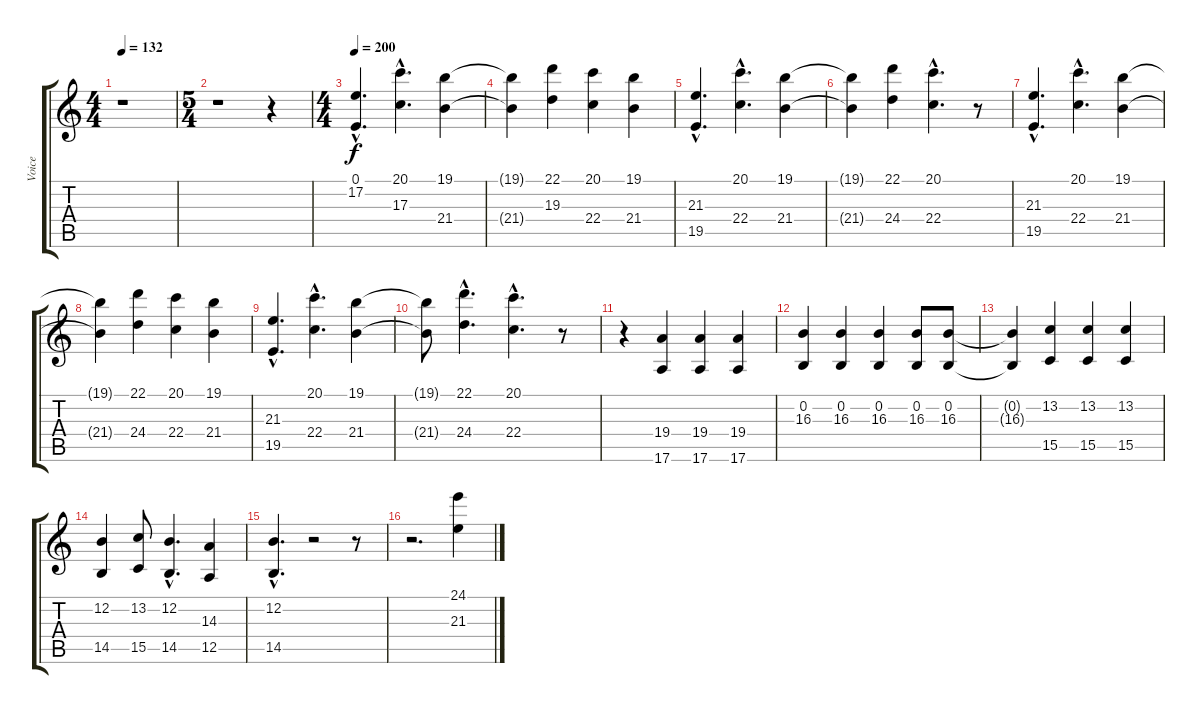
\track ("Voice" "Voice") {instrument churchorgan}
\staff {score tabs}
\tuning (E4 B3 G3 D3 A2 E2) {hide}
\ts (4 4)
\tempo 132
\clef g2
\ks c
r.1{dy f} |
\ts (5 4)
r.1 r.4 |
\ts (4 4)
\tempo 200
(0.1{hac} 17.2{hac}).4{d} (20.1{hac} 17.3{hac}).4{d} (19.1 21.4).4 |
(19.1{t} 21.4{t}).4 (22.1 19.3).4 (20.1 22.4).4 (19.1 21.4).4 |
(21.3{hac} 19.5{hac}).4{d} (20.1{hac} 22.4{hac}).4{d} (19.1 21.4).4 |
(19.1{t} 21.4{t}).4 (22.1 24.4).4 (20.1{hac} 22.4{hac}).4{d} r.8 |
(21.3{hac} 19.5{hac}).4{d} (20.1{hac} 22.4{hac}).4{d} (19.1 21.4).4 |
(19.1{t} 21.4{t}).4 (22.1 24.4).4 (20.1 22.4).4 (19.1 21.4).4 |
(21.3{hac} 19.5{hac}).4{d} (20.1{hac} 22.4{hac}).4{d} (19.1 21.4).4 |
(19.1{t} 21.4{t}).8 (22.1{hac} 24.4{hac}).4{d} (20.1{hac} 22.4{hac}).4{d} r.8 |
r.4 (19.4 17.6).4 (19.4 17.6).4 (19.4 17.6).4 |
(0.2 16.3).4 (0.2 16.3).4 (0.2 16.3).4 (0.2 16.3).8 (0.2 16.3).8 |
(0.2{t} 16.3{t}).4 (13.2 15.5).4 (13.2 15.5).4 (13.2 15.5).4 |
(12.2 14.5).4 (13.2 15.5).8 (12.2{hac} 14.5{hac}).4{d} (14.3 12.5).4 |
(12.2{hac} 14.5{hac}).4{d} r.2 r.8 |
r.2{d} (24.1 21.3).4
